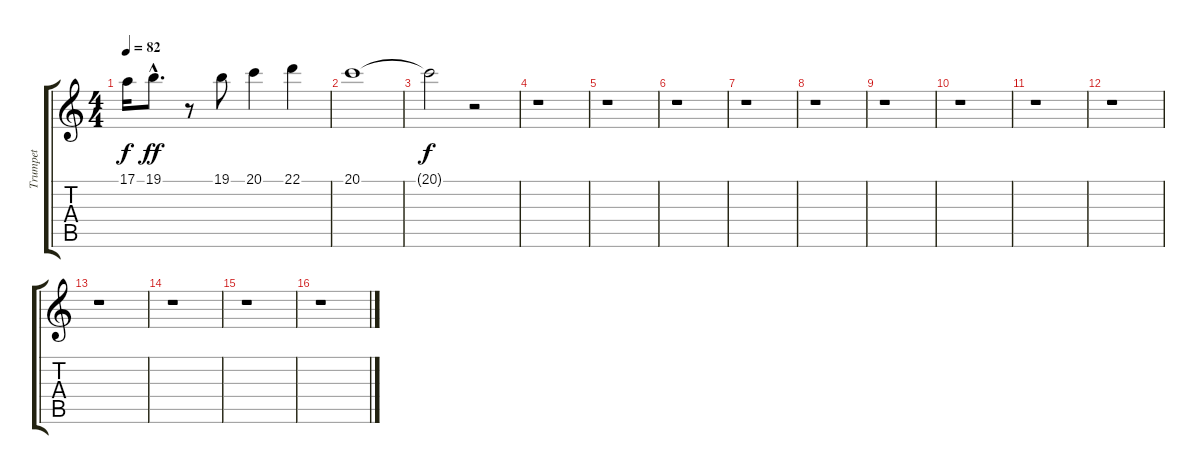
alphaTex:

\track ("Trumpet" "Trumpet") {instrument trumpet}
\staff {score tabs}
\tuning (E4 B3 G3 D3 A2 E2) {hide}
\ts (4 4)
\tempo 82
\clef g2
\ks c
17.1{t}.16{dy f} 19.1{hac}.8{d dy ff} r.8 19.1.8 20.1.4 22.1.4 |
20.1.1 |
20.1{t}.2{dy f} r.2 |
r.1 |
r.1 |
r.1 |
r.1 |
r.1 |
r.1 |
r.1 |
r.1 |
r.1 |
r.1 |
r.1 |
r.1 |
r.1
